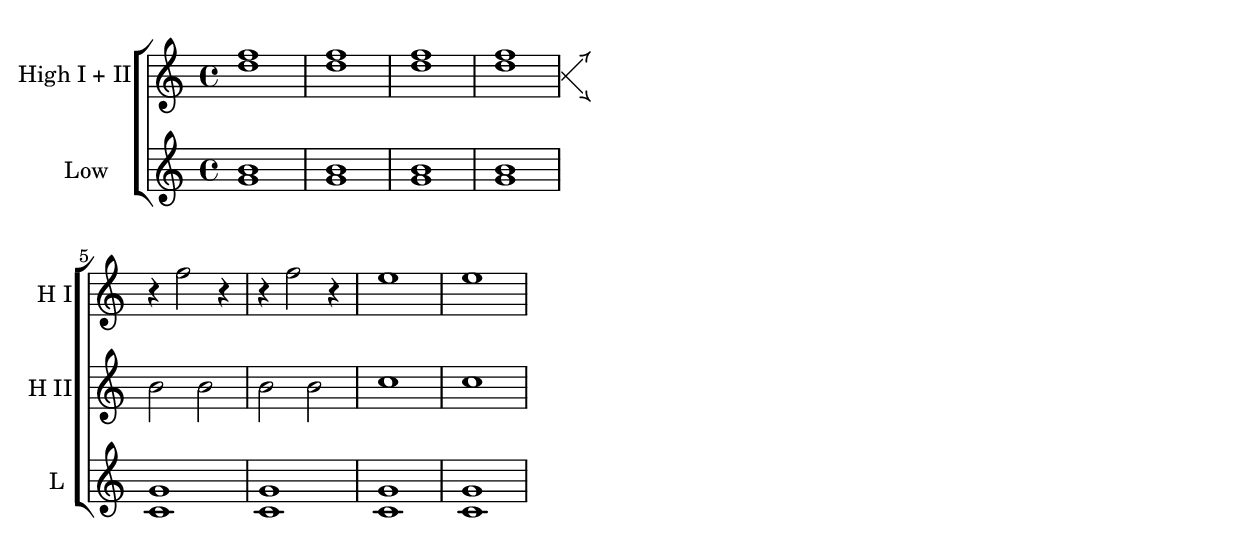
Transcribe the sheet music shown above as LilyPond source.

%% DO NOT EDIT this file manually; it is automatically
%% generated from LSR http://lsr.di.unimi.it
%% Make any changes in LSR itself, or in Documentation/snippets/new/ ,
%% and then run scripts/auxiliar/makelsr.py
%%
%% This file is in the public domain.
\version "2.18.0"

\header {
  lsrtags = "staff-notation, symbols-and-glyphs, vocal-music"

  texidoc = "
This snippet defines the @code{\\splitStaffBarLine} command, which adds
arrows in north-east and south-east directions at a bar line, to denote
that several voices sharing a staff will each continue on a staff of
their own in the next system.

"
  doctitle = "Adding indicators to staves which get split after a break"
} % begin verbatim

#(define-markup-command (arrow-at-angle layout props angle-deg length fill)
   (number? number? boolean?)
   (let* (
          ;; PI-OVER-180 and degrees->radians are taken from flag-styles.scm
          (PI-OVER-180 (/ (atan 1 1) 45))
          (degrees->radians (lambda (degrees) (* degrees PI-OVER-180)))
          (angle-rad (degrees->radians angle-deg))
          (target-x (* length (cos angle-rad)))
          (target-y (* length (sin angle-rad))))
     (interpret-markup layout props
                       (markup
                        #:translate (cons (/ target-x 2) (/ target-y 2))
                        #:rotate angle-deg
                        #:translate (cons (/ length -2) 0)
                        #:concat (#:draw-line (cons length 0)
                                              #:arrow-head X RIGHT fill)))))

splitStaffBarLineMarkup = \markup \with-dimensions #'(0 . 0) #'(0 . 0) {
  \combine
    \arrow-at-angle #45 #(sqrt 8) ##f
    \arrow-at-angle #-45 #(sqrt 8) ##f
}

splitStaffBarLine = {
  \once \override Staff.BarLine.stencil =
    #(lambda (grob)
       (ly:stencil-combine-at-edge
        (ly:bar-line::print grob)
        X RIGHT
        (grob-interpret-markup grob splitStaffBarLineMarkup)
        0))
  \break
}

\paper {
  ragged-right = ##t
  short-indent = 5\mm
}

\score {
  <<
    \new ChoirStaff <<
      \new Staff \with { instrumentName = #"High I + II" } {
        <<
          \repeat unfold 4 f''1
          \\
          \repeat unfold 4 d''1
        >>
        \splitStaffBarLine
      }
      \new Staff \with { instrumentName = #"Low" } {
        <<
          \repeat unfold 4 b'1
          \\
          \repeat unfold 4 g'1
        >>
      }

      \new Staff \with { shortInstrumentName = #"H I" } {
        R1*4
        \repeat unfold 2 { r4 f''2 r4 } \repeat unfold 2 e''1
      }
      \new Staff \with { shortInstrumentName = #"H II" } {
        R1*4
        \repeat unfold 4 b'2 \repeat unfold 2 c''1
      }
      \new Staff \with { shortInstrumentName = #"L" } {
        R1*4
        <<
          \repeat unfold 4 g'1
          \\
          \repeat unfold 4 c'1
        >>
      }
    >>
  >>
  \layout {
    \context {
      \Staff \RemoveEmptyStaves
      \override VerticalAxisGroup.remove-first = ##t
    }
  }
}
